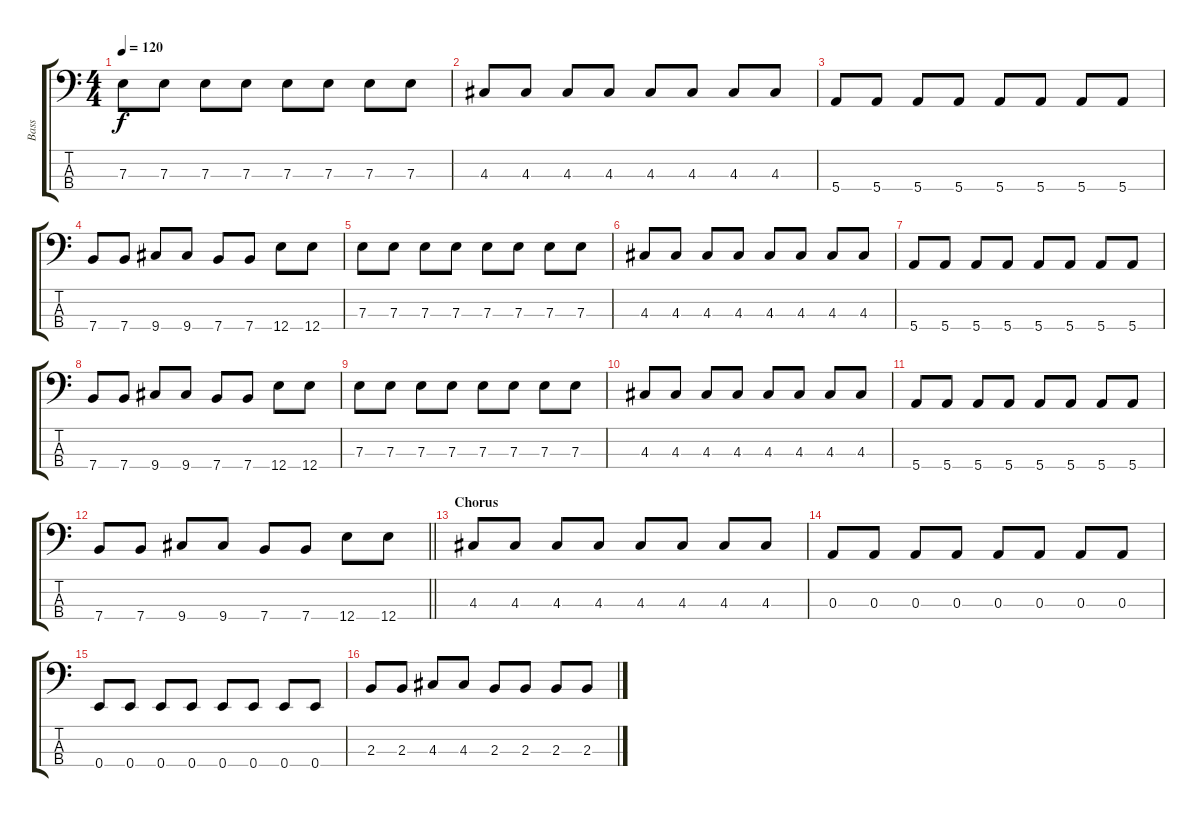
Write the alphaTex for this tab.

\track ("Bass" "Bass") {instrument electricbassfinger}
\staff {score tabs}
\tuning (G2 D2 A1 E1) {hide}
\ts (4 4)
\tempo 120
\clef f4
\ks c
7.3.8{dy f} 7.3.8 7.3.8 7.3.8 7.3.8 7.3.8 7.3.8 7.3.8 |
4.3.8 4.3.8 4.3.8 4.3.8 4.3.8 4.3.8 4.3.8 4.3.8 |
5.4.8 5.4.8 5.4.8 5.4.8 5.4.8 5.4.8 5.4.8 5.4.8 |
7.4.8 7.4.8 9.4.8 9.4.8 7.4.8 7.4.8 12.4.8 12.4.8 |
7.3.8 7.3.8 7.3.8 7.3.8 7.3.8 7.3.8 7.3.8 7.3.8 |
4.3.8 4.3.8 4.3.8 4.3.8 4.3.8 4.3.8 4.3.8 4.3.8 |
5.4.8 5.4.8 5.4.8 5.4.8 5.4.8 5.4.8 5.4.8 5.4.8 |
7.4.8 7.4.8 9.4.8 9.4.8 7.4.8 7.4.8 12.4.8 12.4.8 |
7.3.8 7.3.8 7.3.8 7.3.8 7.3.8 7.3.8 7.3.8 7.3.8 |
4.3.8 4.3.8 4.3.8 4.3.8 4.3.8 4.3.8 4.3.8 4.3.8 |
5.4.8 5.4.8 5.4.8 5.4.8 5.4.8 5.4.8 5.4.8 5.4.8 |
\barLineRight lightlight
7.4.8 7.4.8 9.4.8 9.4.8 7.4.8 7.4.8 12.4.8 12.4.8 |
\section ("" "Chorus")
4.3.8 4.3.8 4.3.8 4.3.8 4.3.8 4.3.8 4.3.8 4.3.8 |
0.3.8 0.3.8 0.3.8 0.3.8 0.3.8 0.3.8 0.3.8 0.3.8 |
0.4.8 0.4.8 0.4.8 0.4.8 0.4.8 0.4.8 0.4.8 0.4.8 |
2.3.8 2.3.8 4.3.8 4.3.8 2.3.8 2.3.8 2.3.8 2.3.8
